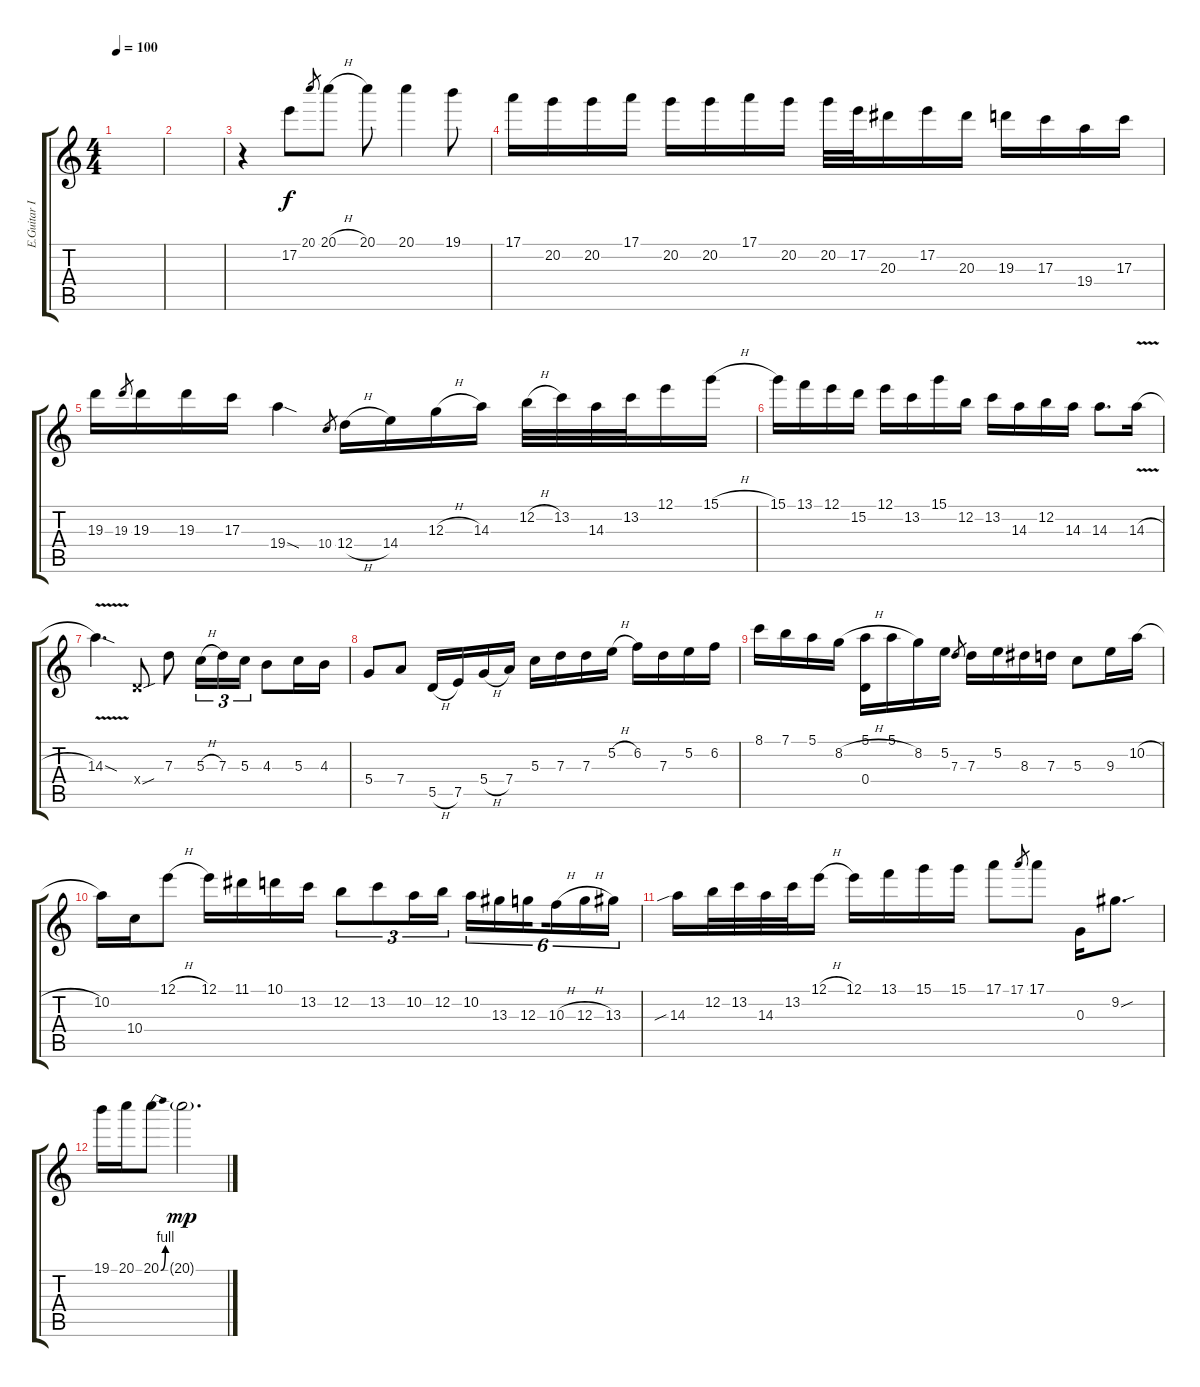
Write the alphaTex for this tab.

\track ("E.Guitar I" "E.Guitar I") {instrument distortionguitar}
\staff {score tabs}
\tuning (E4 B3 G3 D3 A2 E2) {hide}
\ts (4 4)
\tempo 100
\clef g2
\ks c
|
|
r.4 17.2.8 20.1.8{gr} 20.1{h}.8 20.1.8 20.1.4 19.1.8 |
17.1.16 20.2.16 20.2.16 17.1.16 20.2.16 20.2.16 17.1.16 20.2.16 20.2.32 17.2.32 20.3.16 17.2.16 20.3.16 19.3.16 17.3.16 19.4.16 17.3.16 |
19.3.16 19.3.8{gr} 19.3.16 19.3.16 17.3.16 19.4{sod}.4 10.4.8{gr} 12.4{h}.16 14.4.16 12.3{h}.16 14.3.16 12.2{h}.32 13.2.32 14.3.32 13.2.32 12.1.16 15.1{h}.16 |
15.1.16 13.1.16 12.1.16 15.2.16 12.1.16 13.2.16 15.1.16 12.2.16 13.2.16 14.3.16 12.2.16 14.3.16 14.3.8{d} 14.3{v h}.16 |
14.3{v sod}.4{d} 0.4{sou x}.8 7.3.8 5.3{h}.16{tu (3 2)} 7.3.16{tu (3 2)} 5.3.16{tu (3 2)} 4.3.8 5.3.16 4.3.16 |
5.4.8 7.4.8 5.5{h}.16 7.5.16 5.4{h}.16 7.4.16 5.3.16 7.3.16 7.3.16 5.2{h}.16 6.2.16 7.3.16 5.2.16 6.2.16 |
8.1.16 7.1.16 5.1.16 8.2{h}.16 (5.1 0.4).16 5.1.16 8.2.16 5.2.16 7.3.8{gr} 7.3.16 5.2.16 8.3.16 7.3.16 5.3.8 9.3.16 10.2{h}.16 |
10.2.16 10.4.16 12.1{h}.8 12.1.16 11.1.16 10.1.16 13.2.16 12.2.8{tu (3 2)} 13.2.8{tu (3 2)} 10.2.16{tu (3 2)} 12.2.16{tu (3 2)} 10.2.16{tu (6 4)} 13.3.16{tu (6 4)} 12.3.16{tu (6 4) beam splitsecondary} 10.3{h}.16{tu (6 4)} 12.3{h}.16{tu (6 4)} 13.3.16{tu (6 4)} |
14.3{sib}.16 12.2.32 13.2.32 14.3.32 13.2.32 12.1{h}.16 12.1.16 13.1.16 15.1.16 15.1.16 17.1.8 17.1.8{gr} 17.1.8 0.3.16 9.2{sou}.8{d} |
19.1.16 20.1.16 20.1{be (bend 0 0 60 4)}.8 20.1{g}.2{d dy mp}
